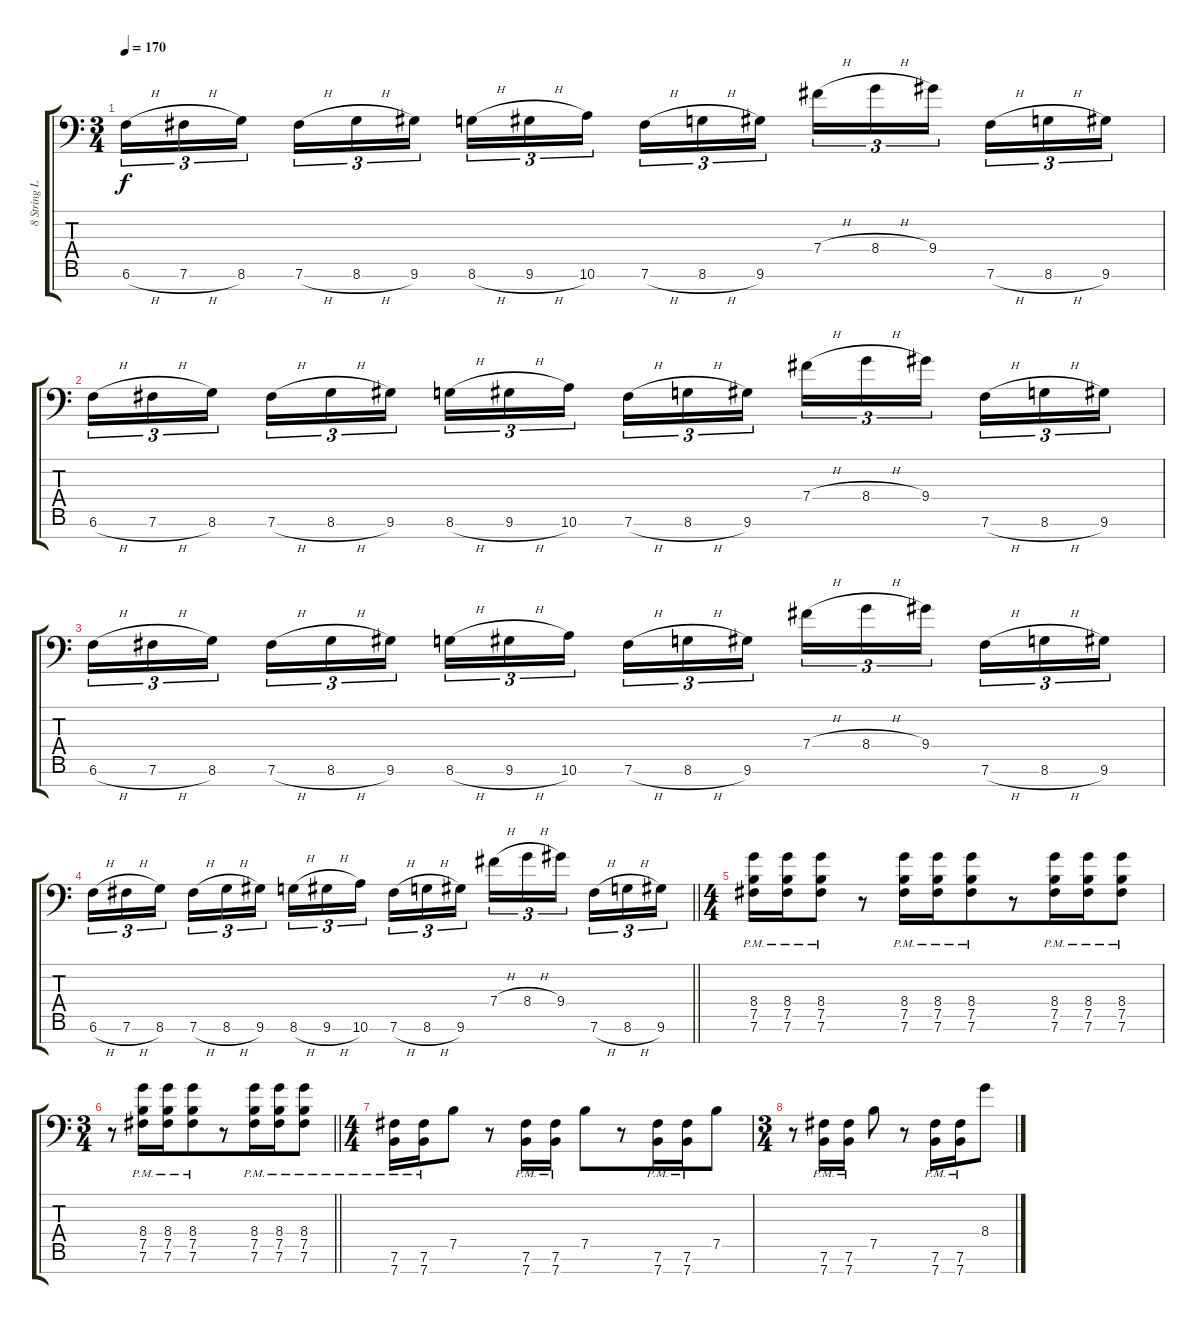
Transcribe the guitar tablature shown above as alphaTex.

\track ("8 String Left" "8 String L") {instrument distortionguitar}
\staff {score tabs}
\tuning (B3 Gb3 E3 B2 E2 B1 E1) {hide}
\ts (3 4)
\tempo 170
\clef f4
\ks c
6.6{h}.16{tu (3 2) dy f} 7.6{h}.16{tu (3 2) beam merge} 8.6.16{tu (3 2) beam splitsecondary} 7.6{h}.16{tu (3 2) beam merge} 8.6{h}.16{tu (3 2) beam merge} 9.6.16{tu (3 2)} 8.6{h}.16{tu (3 2)} 9.6{h}.16{tu (3 2) beam merge} 10.6.16{tu (3 2) beam splitsecondary} 7.6{h}.16{tu (3 2)} 8.6{h}.16{tu (3 2)} 9.6.16{tu (3 2)} 7.4{h}.16{tu (3 2)} 8.4{h}.16{tu (3 2) beam merge} 9.4.16{tu (3 2) beam splitsecondary} 7.6{h}.16{tu (3 2)} 8.6{h}.16{tu (3 2) beam merge} 9.6.16{tu (3 2)} |
6.6{h}.16{tu (3 2)} 7.6{h}.16{tu (3 2) beam merge} 8.6.16{tu (3 2) beam splitsecondary} 7.6{h}.16{tu (3 2) beam merge} 8.6{h}.16{tu (3 2) beam merge} 9.6.16{tu (3 2)} 8.6{h}.16{tu (3 2)} 9.6{h}.16{tu (3 2) beam merge} 10.6.16{tu (3 2) beam splitsecondary} 7.6{h}.16{tu (3 2)} 8.6{h}.16{tu (3 2)} 9.6.16{tu (3 2)} 7.4{h}.16{tu (3 2)} 8.4{h}.16{tu (3 2) beam merge} 9.4.16{tu (3 2) beam splitsecondary} 7.6{h}.16{tu (3 2)} 8.6{h}.16{tu (3 2) beam merge} 9.6.16{tu (3 2)} |
6.6{h}.16{tu (3 2)} 7.6{h}.16{tu (3 2) beam merge} 8.6.16{tu (3 2) beam splitsecondary} 7.6{h}.16{tu (3 2) beam merge} 8.6{h}.16{tu (3 2) beam merge} 9.6.16{tu (3 2)} 8.6{h}.16{tu (3 2)} 9.6{h}.16{tu (3 2) beam merge} 10.6.16{tu (3 2) beam splitsecondary} 7.6{h}.16{tu (3 2)} 8.6{h}.16{tu (3 2)} 9.6.16{tu (3 2)} 7.4{h}.16{tu (3 2)} 8.4{h}.16{tu (3 2) beam merge} 9.4.16{tu (3 2) beam splitsecondary} 7.6{h}.16{tu (3 2)} 8.6{h}.16{tu (3 2) beam merge} 9.6.16{tu (3 2)} |
\barLineRight lightlight
6.6{h}.16{tu (3 2)} 7.6{h}.16{tu (3 2) beam merge} 8.6.16{tu (3 2) beam splitsecondary} 7.6{h}.16{tu (3 2) beam merge} 8.6{h}.16{tu (3 2) beam merge} 9.6.16{tu (3 2)} 8.6{h}.16{tu (3 2)} 9.6{h}.16{tu (3 2) beam merge} 10.6.16{tu (3 2) beam splitsecondary} 7.6{h}.16{tu (3 2)} 8.6{h}.16{tu (3 2)} 9.6.16{tu (3 2)} 7.4{h}.16{tu (3 2)} 8.4{h}.16{tu (3 2) beam merge} 9.4.16{tu (3 2) beam splitsecondary} 7.6{h}.16{tu (3 2)} 8.6{h}.16{tu (3 2) beam merge} 9.6.16{tu (3 2)} |
\ts (4 4)
\section ("" "")
(8.4{pm} 7.5{pm} 7.6{pm}).16 (8.4{pm} 7.5{pm} 7.6{pm}).16{beam merge} (8.4{pm} 7.5{pm} 7.6{pm}).8 r.8{beam merge} (8.4{pm} 7.5{pm} 7.6{pm}).16 (8.4{pm} 7.5{pm} 7.6{pm}).16{beam merge} (8.4{pm} 7.5{pm} 7.6{pm}).8{beam merge} r.8{beam merge} (8.4{pm} 7.5{pm} 7.6{pm}).16 (8.4{pm} 7.5{pm} 7.6{pm}).16{beam merge} (8.4{pm} 7.5{pm} 7.6{pm}).8 |
\ts (3 4)
\barLineRight lightlight
r.8{beam merge} (8.4{pm} 7.5{pm} 7.6{pm}).16 (8.4{pm} 7.5{pm} 7.6{pm}).16{beam merge} (8.4{pm} 7.5{pm} 7.6{pm}).8{beam merge} r.8{beam merge} (8.4{pm} 7.5{pm} 7.6{pm}).16 (8.4{pm} 7.5{pm} 7.6{pm}).16{beam merge} (8.4{pm} 7.5{pm} 7.6{pm}).8 |
\ts (4 4)
\section ("" "")
(7.6{pm} 7.7{pm}).16{beam merge} (7.6{pm} 7.7{pm}).16 7.5.8 r.8{beam merge} (7.6{pm} 7.7{pm}).16{beam merge} (7.6{pm} 7.7{pm}).16 7.5.8{beam merge} r.8{beam merge} (7.6{pm} 7.7{pm}).16{beam merge} (7.6{pm} 7.7{pm}).16 7.5.8 |
\ts (3 4)
r.8{beam merge} (7.6{pm} 7.7{pm}).16{beam merge} (7.6{pm} 7.7{pm}).16 7.5.8 r.8{beam merge} (7.6{pm} 7.7{pm}).16{beam merge} (7.6{pm} 7.7{pm}).16 8.4.8
